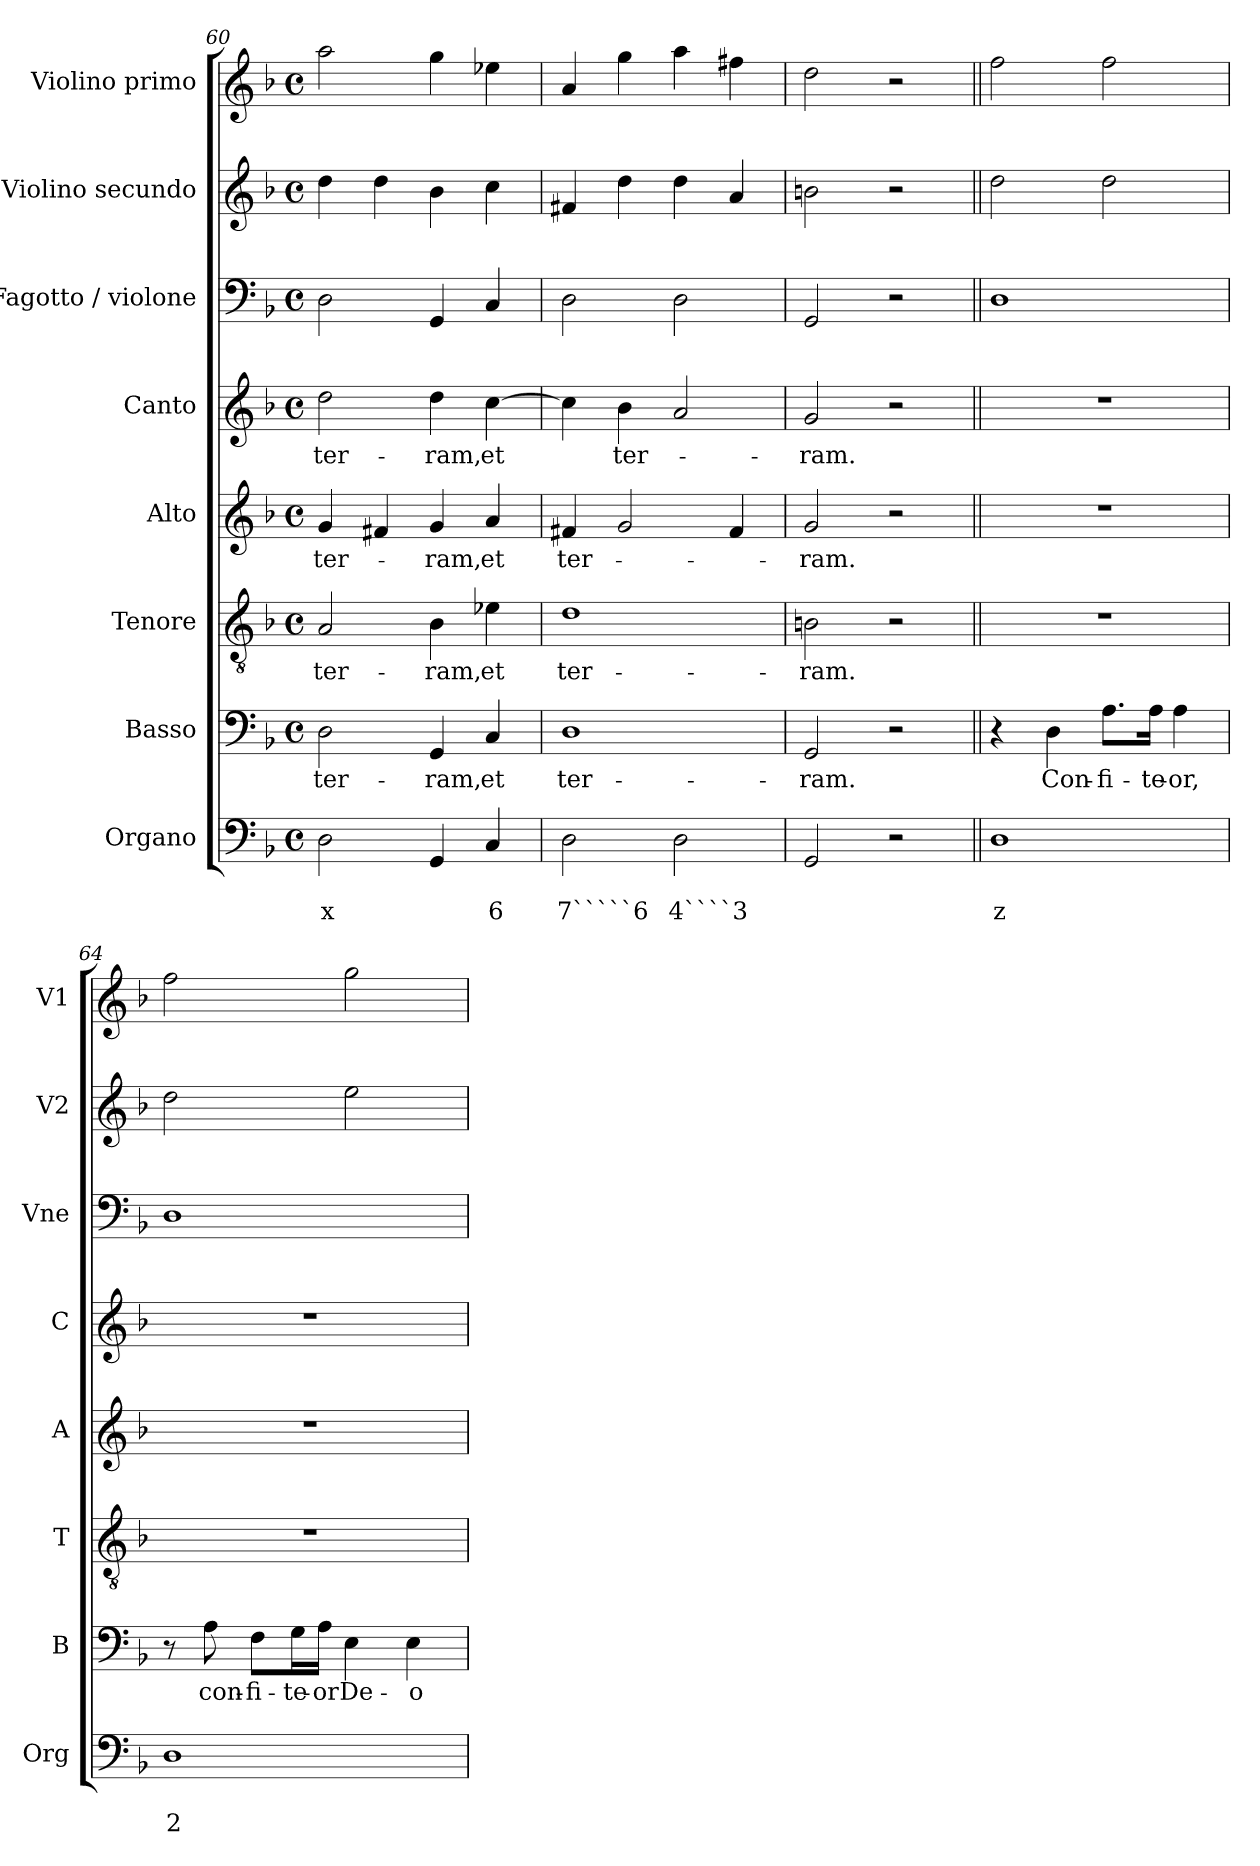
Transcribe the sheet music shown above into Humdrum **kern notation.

**kern	**text	**text	**kern	**text	**kern	**text	**kern	**text	**kern	**text	**kern	**kern	**kern
*part8	*part8	*part8	*part7	*part7	*part6	*part6	*part5	*part5	*part4	*part4	*part3	*part2	*part1
*staff8	*staff8	*staff8	*staff7	*staff7	*staff6	*staff6	*staff5	*staff5	*staff4	*staff4	*staff3	*staff2	*staff1
*I"Organo	*	*	*I"Basso	*	*I"Tenore	*	*I"Alto	*	*I"Canto	*	*I"Fagotto / violone	*I"Violino secundo	*I"Violino primo
*I'Org	*	*	*I'B	*	*I'T	*	*I'A	*	*I'C	*	*I'Vne	*I'V2	*I'V1
*clefF4	*	*	*clefF4	*	*clefGv2	*	*clefG2	*	*clefG2	*	*clefF4	*clefG2	*clefG2
*k[b-]	*	*	*k[b-]	*	*k[b-]	*	*k[b-]	*	*k[b-]	*	*k[b-]	*k[b-]	*k[b-]
*F:	*	*	*F:	*	*F:	*	*F:	*	*F:	*	*F:	*F:	*F:
*M4/4	*	*	*M4/4	*	*M4/4	*	*M4/4	*	*M4/4	*	*M4/4	*M4/4	*M4/4
*met(c)	*	*	*met(c)	*	*met(c)	*	*met(c)	*	*met(c)	*	*met(c)	*met(c)	*met(c)
=60	=60	=60	=60	=60	=60	=60	=60	=60	=60	=60	=60	=60	=60
!	!	!LO:LY:b	!	!LO:LY:b	!	!LO:LY:b	!	!LO:LY:b	!	!LO:LY:b	!	!	!
2D\	.	x	2D\	ter-	2A/	ter-	4g/	ter-	2dd\	ter-	2D\	4dd\	2aa\
.	.	.	.	.	.	.	4f#X/	.	.	.	.	4dd\	.
!	!	!	!	!LO:LY:b	!	!LO:LY:b	!	!LO:LY:b	!	!LO:LY:b	!	!	!
4GG/	.	.	4GG/	-ram,	4B-\	-ram,	4g/	-ram,	4dd\	-ram,	4GG/	4b-\	4gg\
!	!	!LO:LY:b	!	!LO:LY:b	!	!LO:LY:b	!	!LO:LY:b	!	!LO:LY:b	!	!	!
4C/	.	6	4C/	et	4e-X\	et	4a/	et	[4cc\	et	4C/	4cc\	4ee-X\
=61	=61	=61	=61	=61	=61	=61	=61	=61	=61	=61	=61	=61	=61
!	!	!LO:LY:b	!	!LO:LY:b	!	!LO:LY:b	!	!LO:LY:b	!	!	!	!	!
2D\	.	7`````6	1D	ter-	1d	ter-	4f#X/	ter-	4cc\]	.	2D\	4f#X/	4a/
!	!	!	!	!	!	!	!	!	!	!LO:LY:b	!	!	!
.	.	.	.	.	.	.	2g/	.	4b-\	ter-	.	4dd\	4gg\
!	!	!LO:LY:b	!	!	!	!	!	!	!	!	!	!	!
2D\	.	4````3	.	.	.	.	.	.	2a/	.	2D\	4dd\	4aa\
.	.	.	.	.	.	.	4f#/	.	.	.	.	4a/	4ff#X\
=62	=62	=62	=62	=62	=62	=62	=62	=62	=62	=62	=62	=62	=62
!	!	!	!	!LO:LY:b	!	!LO:LY:b	!	!LO:LY:b	!	!LO:LY:b	!	!	!
2GG/	.	.	2GG/	-ram.	2Bn\	-ram.	2g/	-ram.	2g/	-ram.	2GG/	2bn\	2dd\
2r	.	.	2r	.	2r	.	2r	.	2r	.	2r	2r	2r
!!LO:LB:g=z
=63||	=63||	=63||	=63||	=63||	=63||	=63||	=63||	=63||	=63||	=63||	=63||	=63||	=63||
!	!	!LO:LY:b	!	!	!	!	!	!	!	!	!	!	!
1D	.	z	4r	.	1r	.	1r	.	1r	.	1D	2dd\	2ff\
!	!	!	!	!LO:LY:b	!	!	!	!	!	!	!	!	!
.	.	.	4D\	Con-	.	.	.	.	.	.	.	.	.
!	!	!	!	!LO:LY:b	!	!	!	!	!	!	!	!	!
.	.	.	8.A\L	-fi-	.	.	.	.	.	.	.	2dd\	2ff\
!	!	!	!	!LO:LY:b	!	!	!	!	!	!	!	!	!
.	.	.	16A\Jk	-te-	.	.	.	.	.	.	.	.	.
!	!	!	!	!LO:LY:b	!	!	!	!	!	!	!	!	!
.	.	.	4A\	-or,	.	.	.	.	.	.	.	.	.
=64	=64	=64	=64	=64	=64	=64	=64	=64	=64	=64	=64	=64	=64
!	!	!LO:LY:b	!	!	!	!	!	!	!	!	!	!	!
1D	.	2	8r	.	1r	.	1r	.	1r	.	1D	2dd\	2ff\
!	!	!	!	!LO:LY:b	!	!	!	!	!	!	!	!	!
.	.	.	8A\	con-	.	.	.	.	.	.	.	.	.
!	!	!	!	!LO:LY:b	!	!	!	!	!	!	!	!	!
.	.	.	8F\L	-fi-	.	.	.	.	.	.	.	.	.
!	!	!	!	!LO:LY:b	!	!	!	!	!	!	!	!	!
.	.	.	16G\L	-te-	.	.	.	.	.	.	.	.	.
!	!	!	!	!LO:LY:b	!	!	!	!	!	!	!	!	!
.	.	.	16A\JJ	-or	.	.	.	.	.	.	.	.	.
!	!	!	!	!LO:LY:b	!	!	!	!	!	!	!	!	!
.	.	.	4E\	De-	.	.	.	.	.	.	.	2ee\	2gg\
!	!	!	!	!LO:LY:b	!	!	!	!	!	!	!	!	!
.	.	.	4E\	-o	.	.	.	.	.	.	.	.	.
=	=	=	=	=	=	=	=	=	=	=	=	=	=
*-	*-	*-	*-	*-	*-	*-	*-	*-	*-	*-	*-	*-	*-
